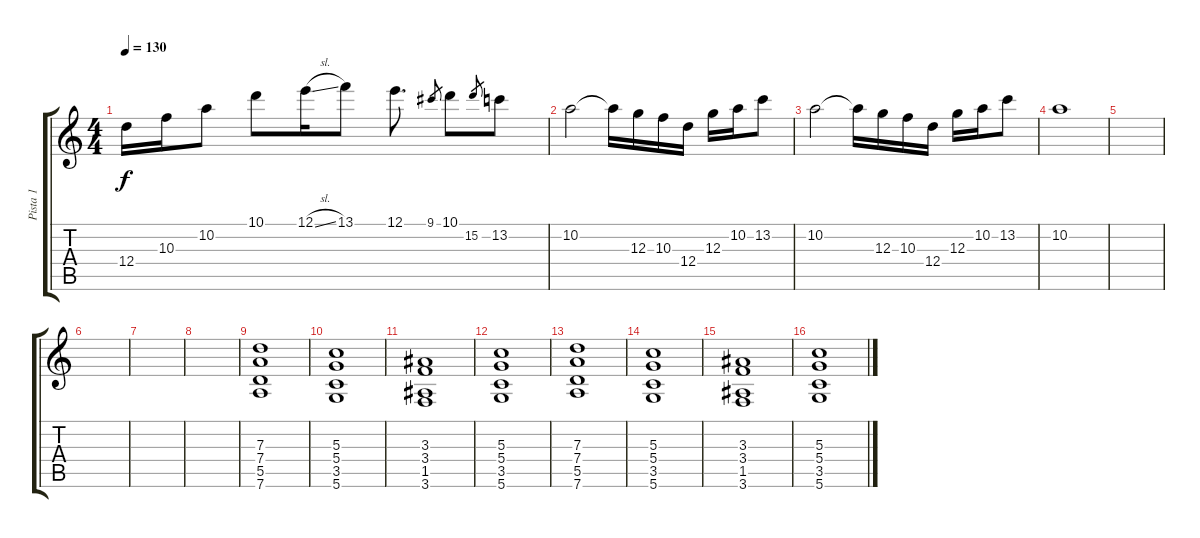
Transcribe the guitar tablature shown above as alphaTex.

\track ("Pista 1" "Pista 1") {instrument distortionguitar}
\staff {score tabs}
\tuning (E4 B3 G3 D3 A2 D2) {hide}
\ts (4 4)
\tempo 130
\clef g2
\ks c
12.4.16{dy f instrument electricguitarjazz} 10.3.16 10.2.8 10.1.8 12.1{sl}.16 13.1.8 12.1.8{d} 9.1.8{gr} 10.1.8 15.2.8{gr} 13.2.8 |
10.2.2 10.2{t}.16 12.3.16 10.3.16 12.4.16 12.3.16 10.2.16 13.2.8 |
10.2.2 10.2{t}.16 12.3.16 10.3.16 12.4.16 12.3.16 10.2.16 13.2.8 |
10.2.1 |
|
|
|
|
(7.3 7.4 5.5 7.6).1 |
(5.3 5.4 3.5 5.6).1 |
(3.3 3.4 1.5 3.6).1 |
(5.3 5.4 3.5 5.6).1 |
(7.3 7.4 5.5 7.6).1 |
(5.3 5.4 3.5 5.6).1 |
(3.3 3.4 1.5 3.6).1 |
(5.3 5.4 3.5 5.6).1
